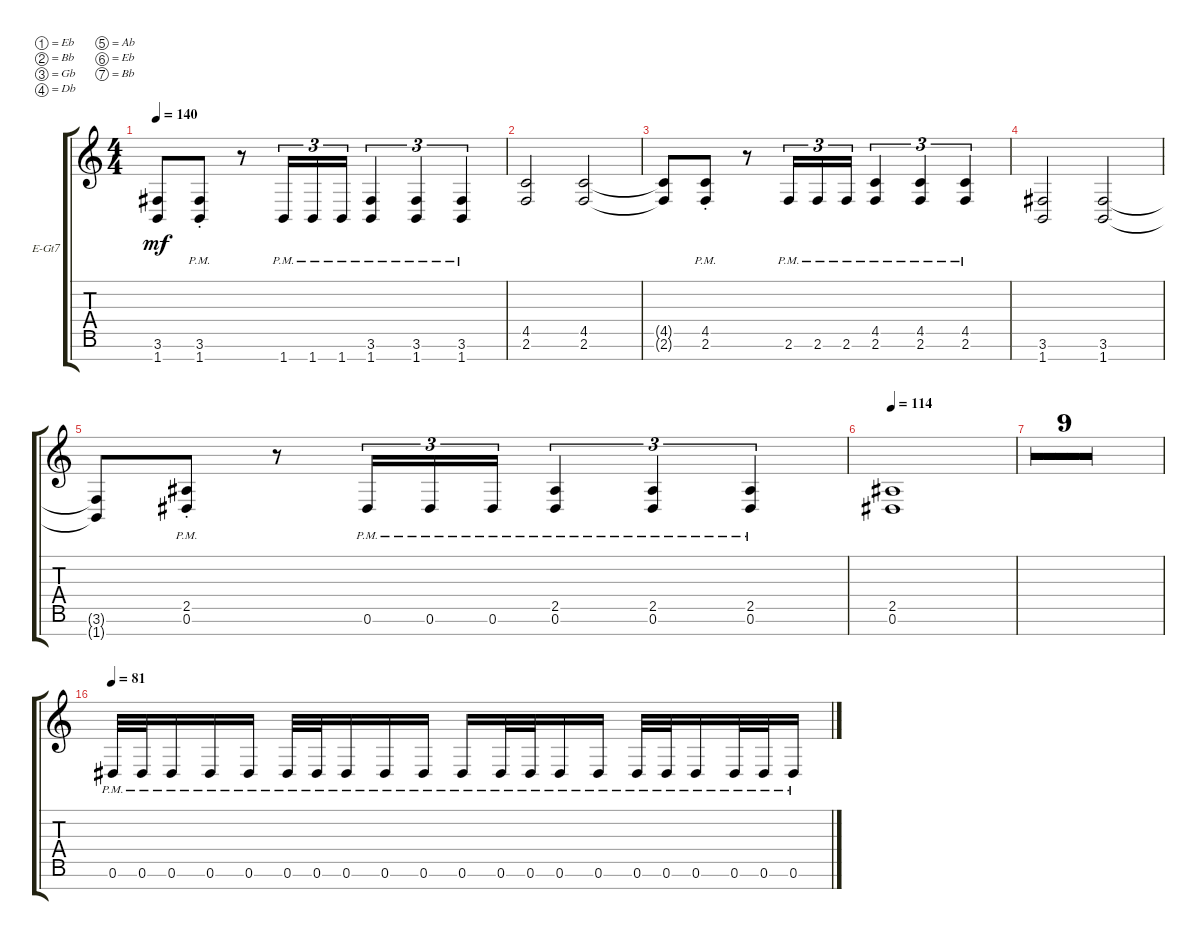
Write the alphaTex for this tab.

\defaultSystemsLayout 4
\bracketExtendMode groupsimilarinstruments
\firstSystemTrackNameOrientation horizontal
\otherSystemsTrackNameOrientation horizontal
\track ("Electric Guitar" "E-Gt7") {multiBarRest instrument overdrivenguitar}
\staff {score tabs}
\tuning (Eb4 Bb3 Gb3 Db3 Ab2 Eb2 Bb1)
\ts (4 4)
\tempo 140
\clef g2
\ks c
(3.6{t} 1.7{t}).8{dy mf} (1.7{pm st} 3.6{pm st}).8 r.8 1.7{pm}.16{tu (3 2)} 1.7{pm}.16{tu (3 2)} 1.7{pm}.16{tu (3 2)} (1.7{pm} 3.6{pm}).4{tu (3 2)} (3.6{pm} 1.7{pm}).4{tu (3 2)} (1.7{pm} 3.6{pm}).4{tu (3 2)} |
(2.6 4.5).2 (2.6 4.5).2 |
(4.5{t} 2.6{t}).8 (2.6{pm st} 4.5{pm st}).8 r.8 2.6{pm}.16{tu (3 2)} 2.6{pm}.16{tu (3 2)} 2.6{pm}.16{tu (3 2)} (2.6{pm} 4.5{pm}).4{tu (3 2)} (2.6{pm} 4.5{pm}).4{tu (3 2)} (2.6{pm} 4.5{pm}).4{tu (3 2)} |
(1.7 3.6).2 (1.7 3.6).2 |
(3.6{t} 1.7{t}).8 (0.6{pm st} 2.5{st}).8 r.8 0.6{pm}.16{tu (3 2)} 0.6{pm}.16{tu (3 2)} 0.6{pm}.16{tu (3 2)} (0.6{pm} 2.5{pm}).4{tu (3 2)} (0.6{pm} 2.5{pm}).4{tu (3 2)} (0.6{pm} 2.5{pm}).4{tu (3 2)} |
\tempo 114
(0.6 2.5).1 |
r.1 |
r.1 |
r.1 |
r.1 |
r.1 |
\tempo 114
r.1 |
r.1 |
r.1 |
r.1 |
\tempo 81
0.6{pm}.32 0.6{pm}.32 0.6{pm}.16 0.6{pm}.16 0.6{pm}.16 0.6{pm}.32 0.6{pm}.32 0.6{pm}.16 0.6{pm}.16 0.6{pm}.16 0.6{pm}.16 0.6{pm}.32 0.6{pm}.32 0.6{pm}.16 0.6{pm}.16 0.6{pm}.32 0.6{pm}.32 0.6{pm}.16 0.6{pm}.32 0.6{pm}.32 0.6{pm}.16
